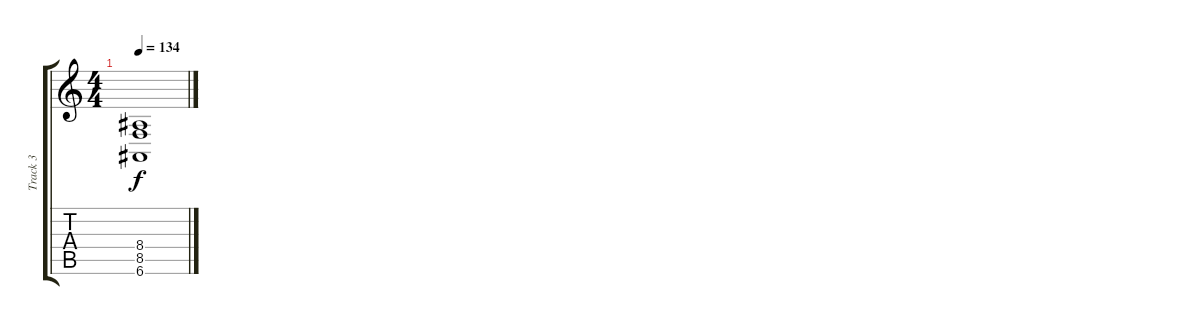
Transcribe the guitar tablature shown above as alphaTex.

\track ("Track 3" "Track 3") {instrument electricgrandpiano}
\staff {score tabs}
\tuning (E4 B3 G3 D3 A2 E2) {hide}
\ts (4 4)
\tempo 134
\clef g2
\ks c
(8.4 8.5 6.6).1{dy f}
